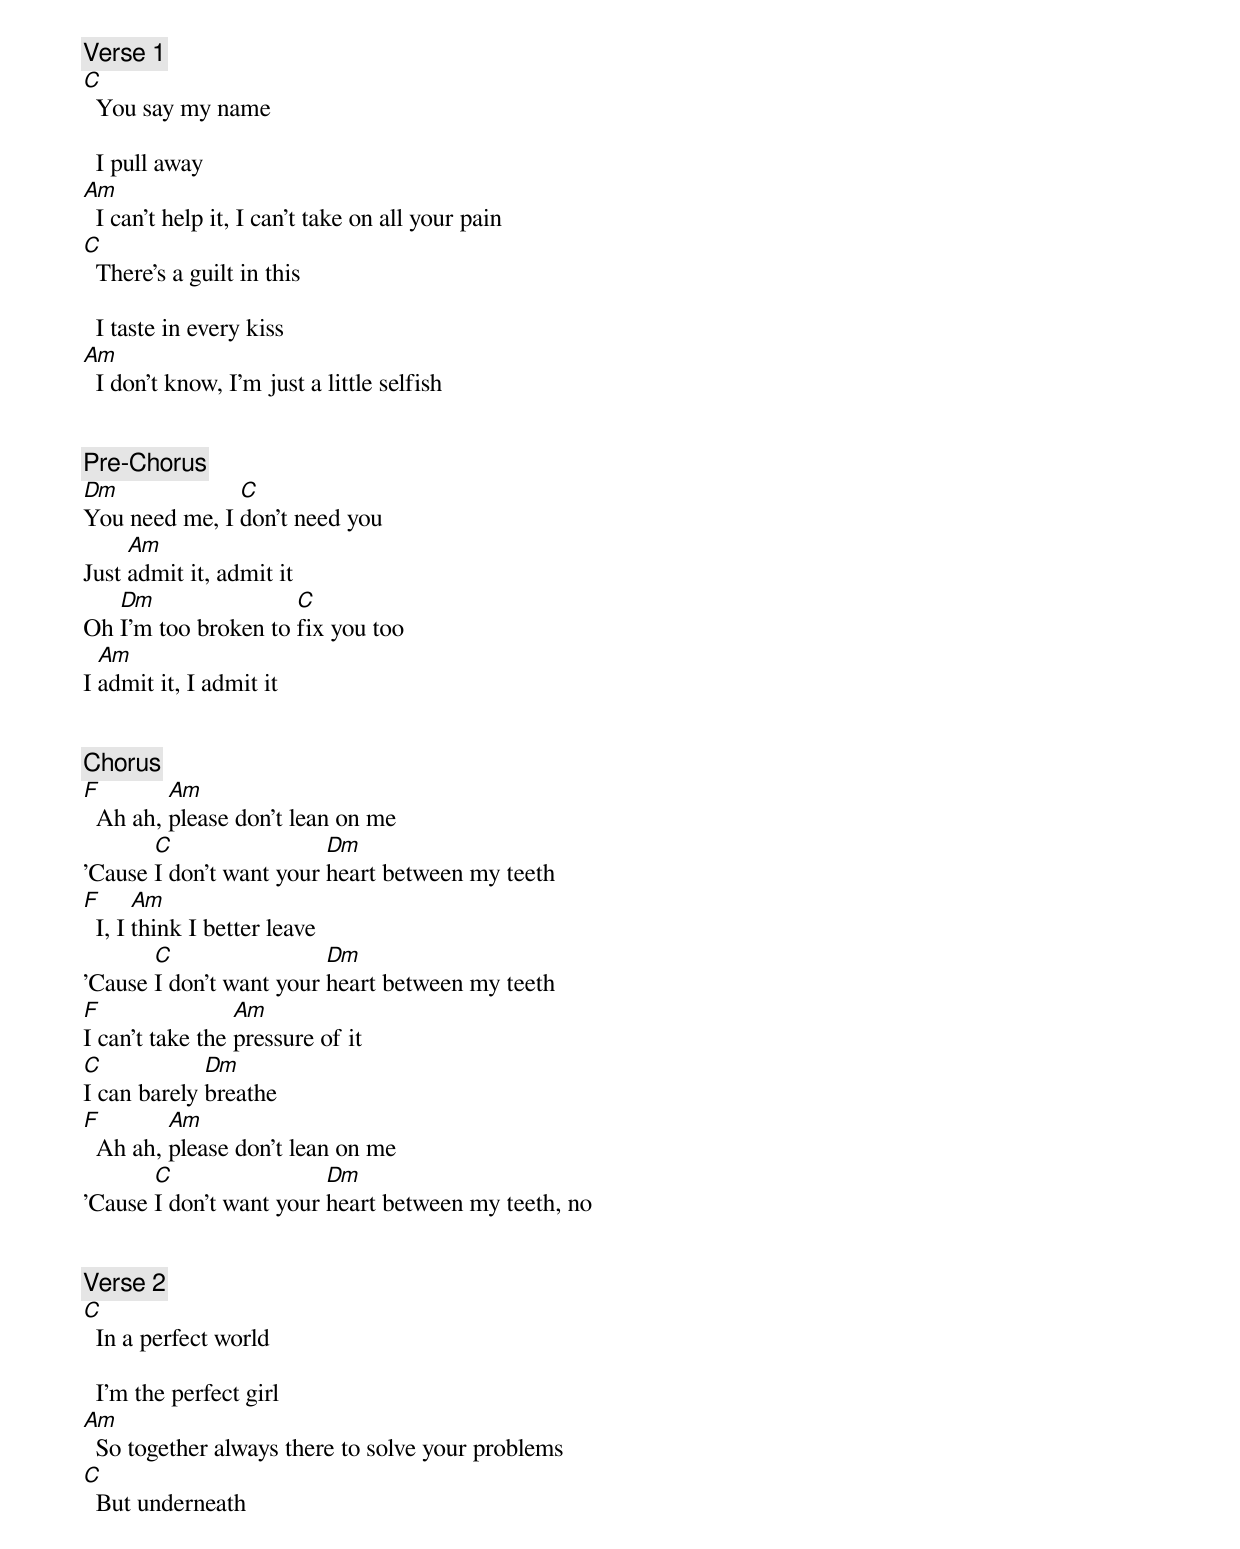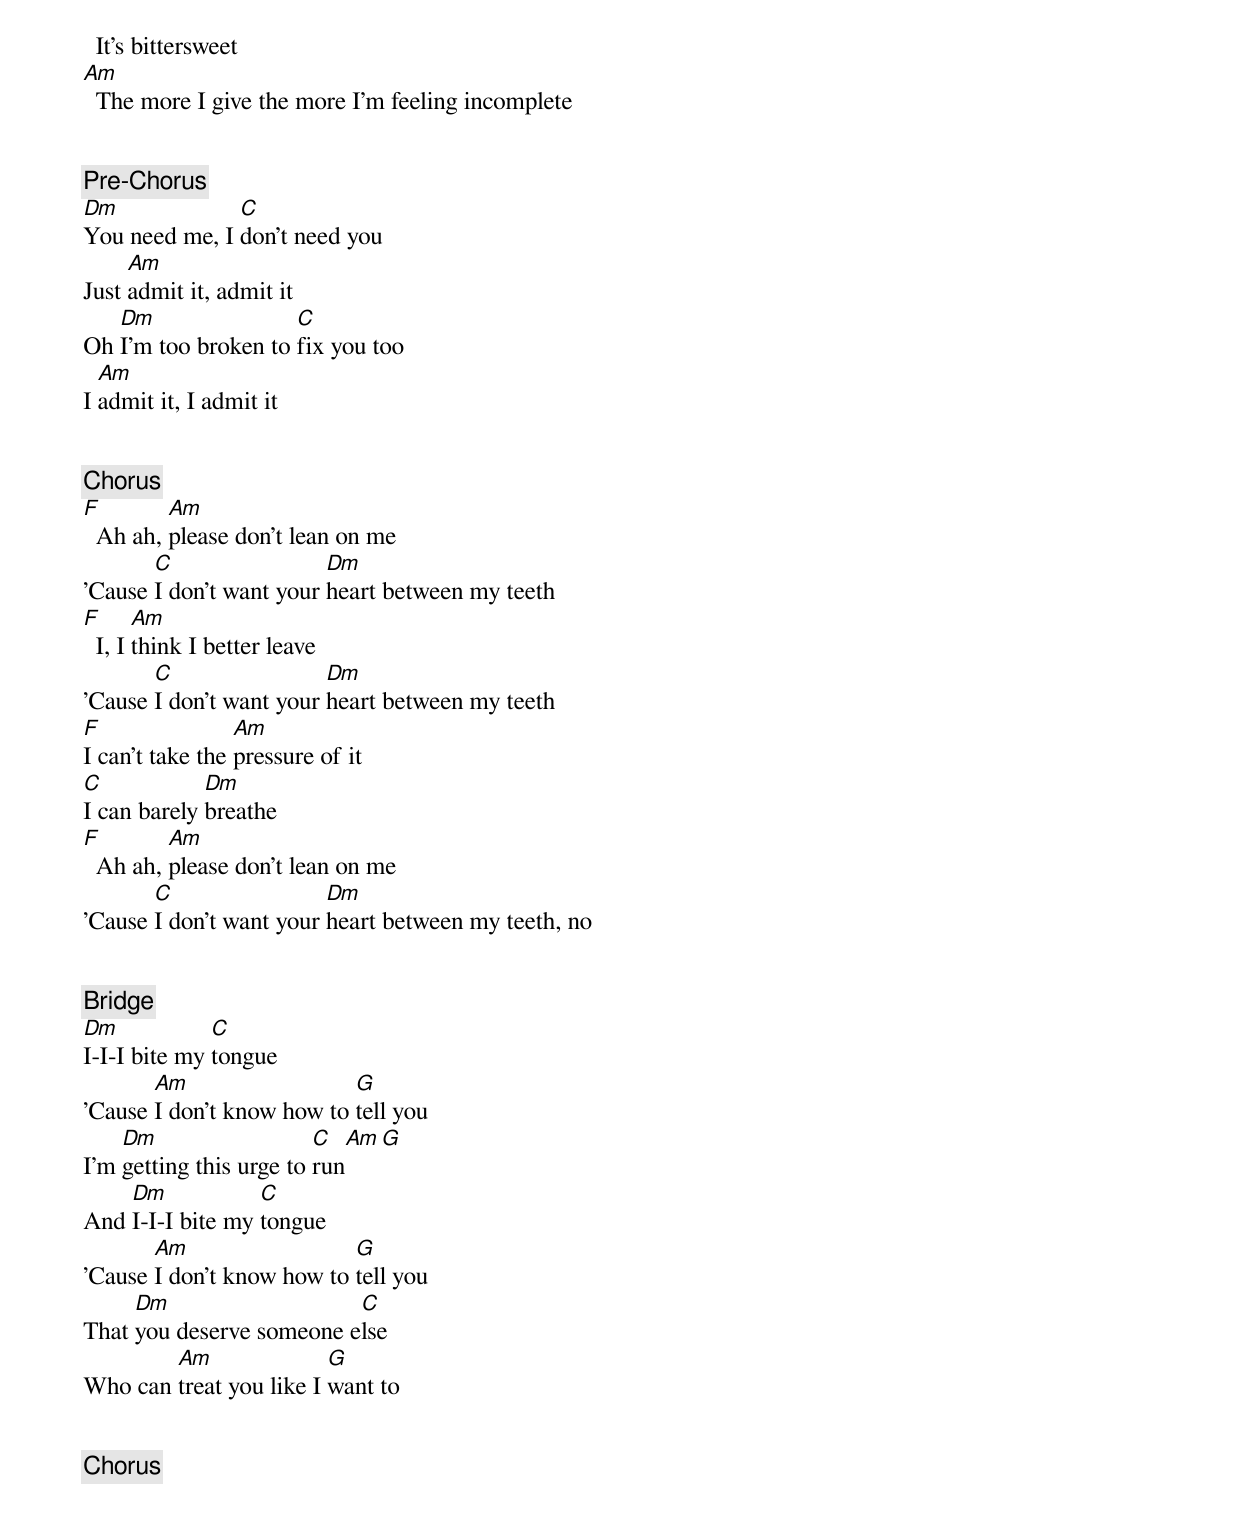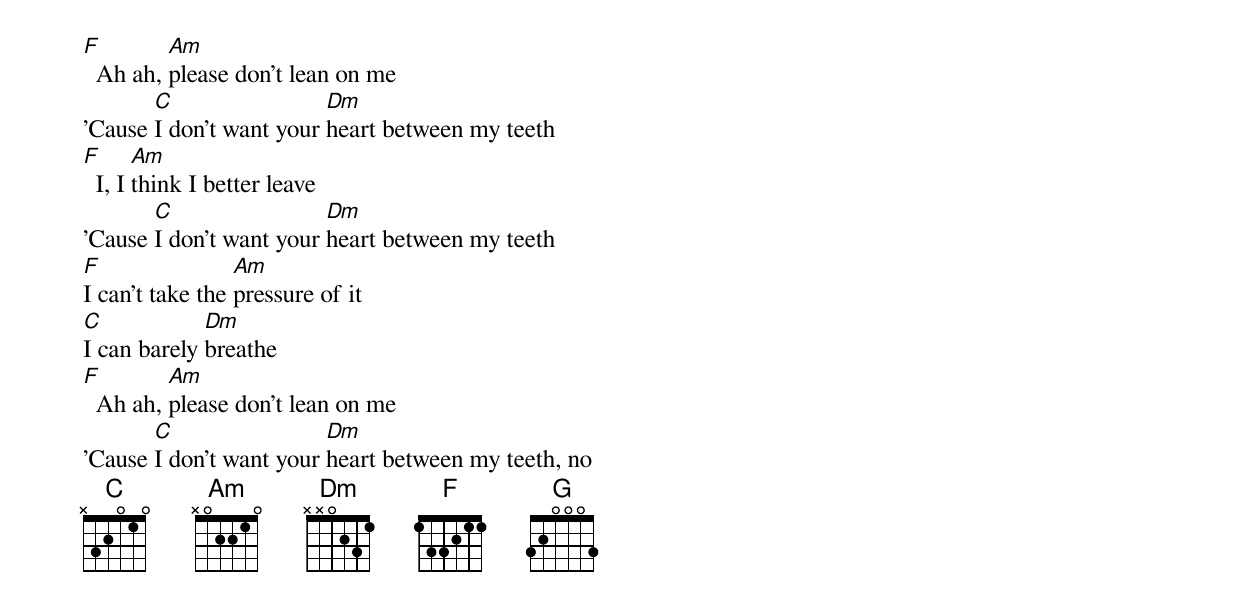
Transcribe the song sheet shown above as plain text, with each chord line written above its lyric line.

[Verse 1]
C
  You say my name

  I pull away
Am
  I can't help it, I can't take on all your pain
C
  There's a guilt in this

  I taste in every kiss
Am
  I don't know, I'm just a little selfish


[Pre-Chorus]
Dm             C
You need me, I don't need you
     Am
Just admit it, admit it
   Dm                C
Oh I'm too broken to fix you too
  Am
I admit it, I admit it


[Chorus]
F        Am
  Ah ah, please don't lean on me
       C                 Dm
'Cause I don't want your heart between my teeth
F      Am
  I, I think I better leave
       C                 Dm
'Cause I don't want your heart between my teeth
F                Am
I can't take the pressure of it
C            Dm
I can barely breathe
F        Am
  Ah ah, please don't lean on me
       C                 Dm
'Cause I don't want your heart between my teeth, no


[Verse 2]
C
  In a perfect world

  I'm the perfect girl
Am
  So together always there to solve your problems
C
  But underneath

  It's bittersweet
Am
  The more I give the more I'm feeling incomplete


[Pre-Chorus]
Dm             C
You need me, I don't need you
     Am
Just admit it, admit it
   Dm                C
Oh I'm too broken to fix you too
  Am
I admit it, I admit it


[Chorus]
F        Am
  Ah ah, please don't lean on me
       C                 Dm
'Cause I don't want your heart between my teeth
F      Am
  I, I think I better leave
       C                 Dm
'Cause I don't want your heart between my teeth
F                Am
I can't take the pressure of it
C            Dm
I can barely breathe
F        Am
  Ah ah, please don't lean on me
       C                 Dm
'Cause I don't want your heart between my teeth, no


[Bridge]
Dm            C
I-I-I bite my tongue
       Am                  G
'Cause I don't know how to tell you
    Dm                   C    Am G
I'm getting this urge to run
    Dm            C
And I-I-I bite my tongue
       Am                  G
'Cause I don't know how to tell you
     Dm                   C
That you deserve someone else
        Am               G
Who can treat you like I want to


[Chorus]
F        Am
  Ah ah, please don't lean on me
       C                 Dm
'Cause I don't want your heart between my teeth
F      Am
  I, I think I better leave
       C                 Dm
'Cause I don't want your heart between my teeth
F                Am
I can't take the pressure of it
C            Dm
I can barely breathe
F        Am
  Ah ah, please don't lean on me
       C                 Dm
'Cause I don't want your heart between my teeth, no
